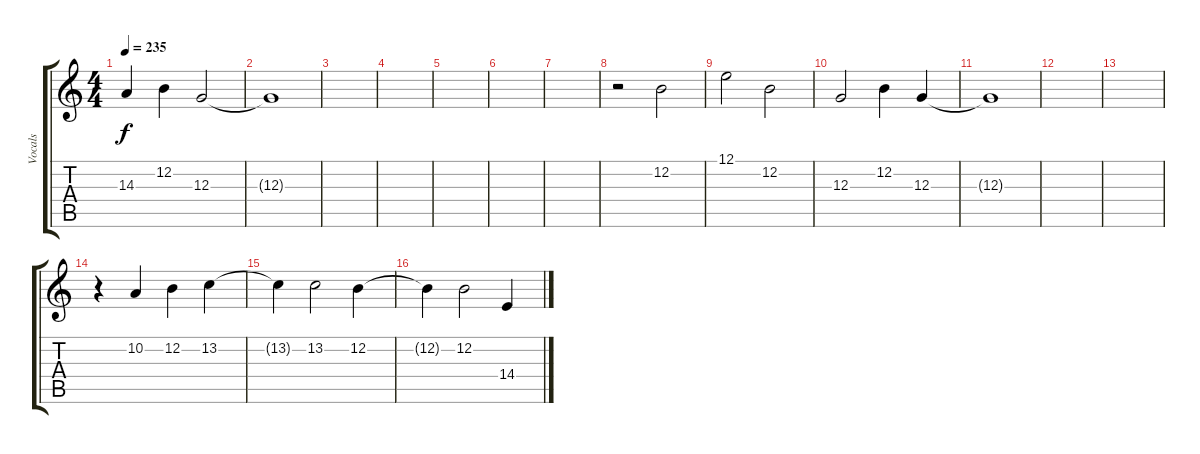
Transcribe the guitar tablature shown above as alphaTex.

\track ("Vocals" "Vocals") {instrument lead3calliope}
\staff {score tabs}
\tuning (E4 B3 G3 D3 A2 E2) {hide}
\ts (4 4)
\tempo 235
\clef g2
\ks c
14.3.4{dy f} 12.2.4 12.3.2 |
12.3{t}.1 |
|
|
|
|
|
r.2 12.2.2 |
12.1.2 12.2.2 |
12.3.2 12.2.4 12.3.4 |
12.3{t}.1 |
|
|
r.4 10.2.4 12.2.4 13.2.4 |
13.2{t}.4 13.2.2 12.2.4 |
12.2{t}.4 12.2.2 14.4.4
